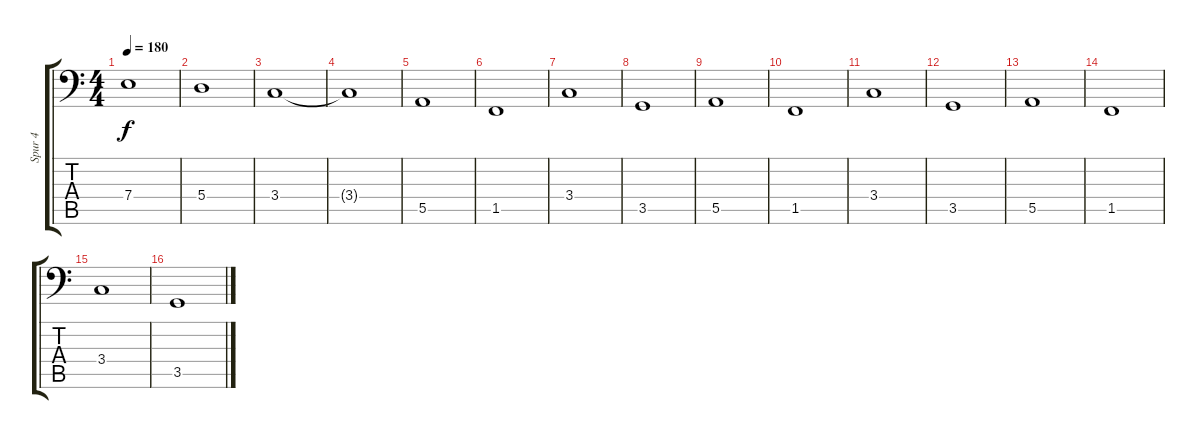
\track ("Spur 4" "Spur 4") {instrument electricbassfinger}
\staff {score tabs}
\tuning (C3 G2 D2 A1 E1 B0) {hide}
\ts (4 4)
\tempo 180
\clef f4
\ks c
7.4.1{dy f} |
5.4.1 |
3.4.1 |
3.4{t}.1 |
5.5.1 |
1.5.1 |
3.4.1 |
3.5.1 |
5.5.1 |
1.5.1 |
3.4.1 |
3.5.1 |
5.5.1 |
1.5.1 |
3.4.1 |
3.5.1
